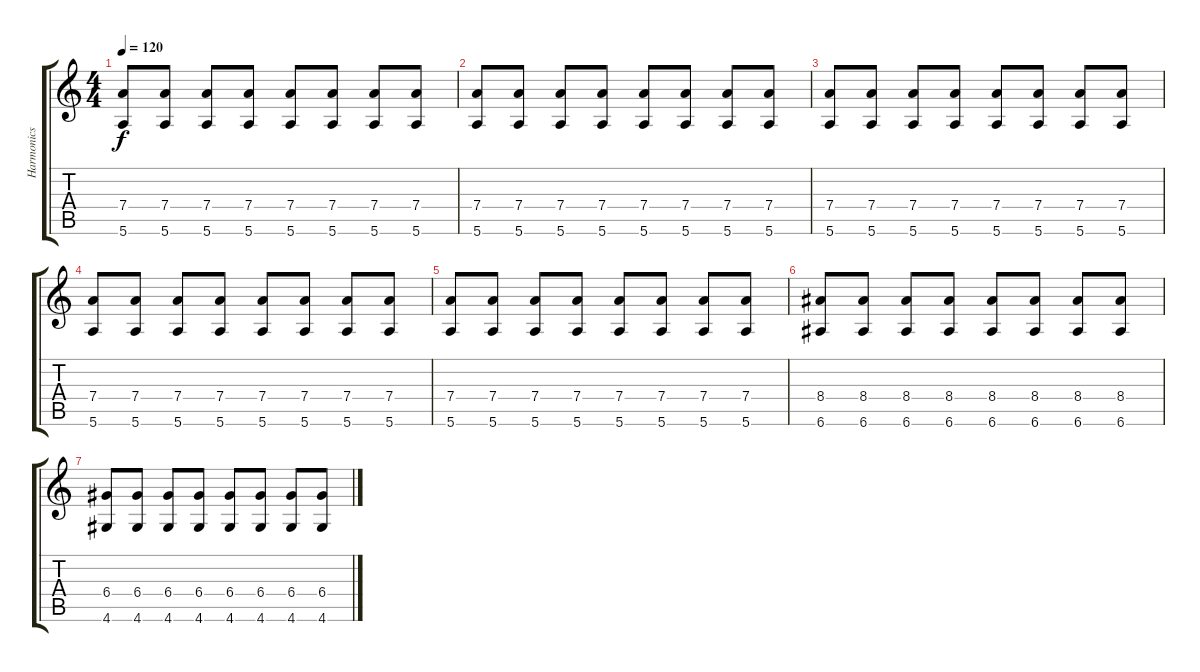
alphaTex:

\track ("Harmonics" "Harmonics") {instrument guitarharmonics}
\staff {score tabs}
\tuning (E4 B3 G3 D3 A2 E2) {hide}
\ts (4 4)
\tempo 120
\clef g2
\ks c
(7.4 5.6).8{dy f} (7.4 5.6).8 (7.4 5.6).8 (7.4 5.6).8 (7.4 5.6).8 (7.4 5.6).8 (7.4 5.6).8 (7.4 5.6).8 |
(7.4 5.6).8 (7.4 5.6).8 (7.4 5.6).8 (7.4 5.6).8 (7.4 5.6).8 (7.4 5.6).8 (7.4 5.6).8 (7.4 5.6).8 |
(7.4 5.6).8 (7.4 5.6).8 (7.4 5.6).8 (7.4 5.6).8 (7.4 5.6).8 (7.4 5.6).8 (7.4 5.6).8 (7.4 5.6).8 |
(7.4 5.6).8 (7.4 5.6).8 (7.4 5.6).8 (7.4 5.6).8 (7.4 5.6).8 (7.4 5.6).8 (7.4 5.6).8 (7.4 5.6).8 |
(7.4 5.6).8 (7.4 5.6).8 (7.4 5.6).8 (7.4 5.6).8 (7.4 5.6).8 (7.4 5.6).8 (7.4 5.6).8 (7.4 5.6).8 |
(8.4 6.6).8 (8.4 6.6).8 (8.4 6.6).8 (8.4 6.6).8 (8.4 6.6).8 (8.4 6.6).8 (8.4 6.6).8 (8.4 6.6).8 |
(6.4 4.6).8 (6.4 4.6).8 (6.4 4.6).8 (6.4 4.6).8 (6.4 4.6).8 (6.4 4.6).8 (6.4 4.6).8 (6.4 4.6).8
